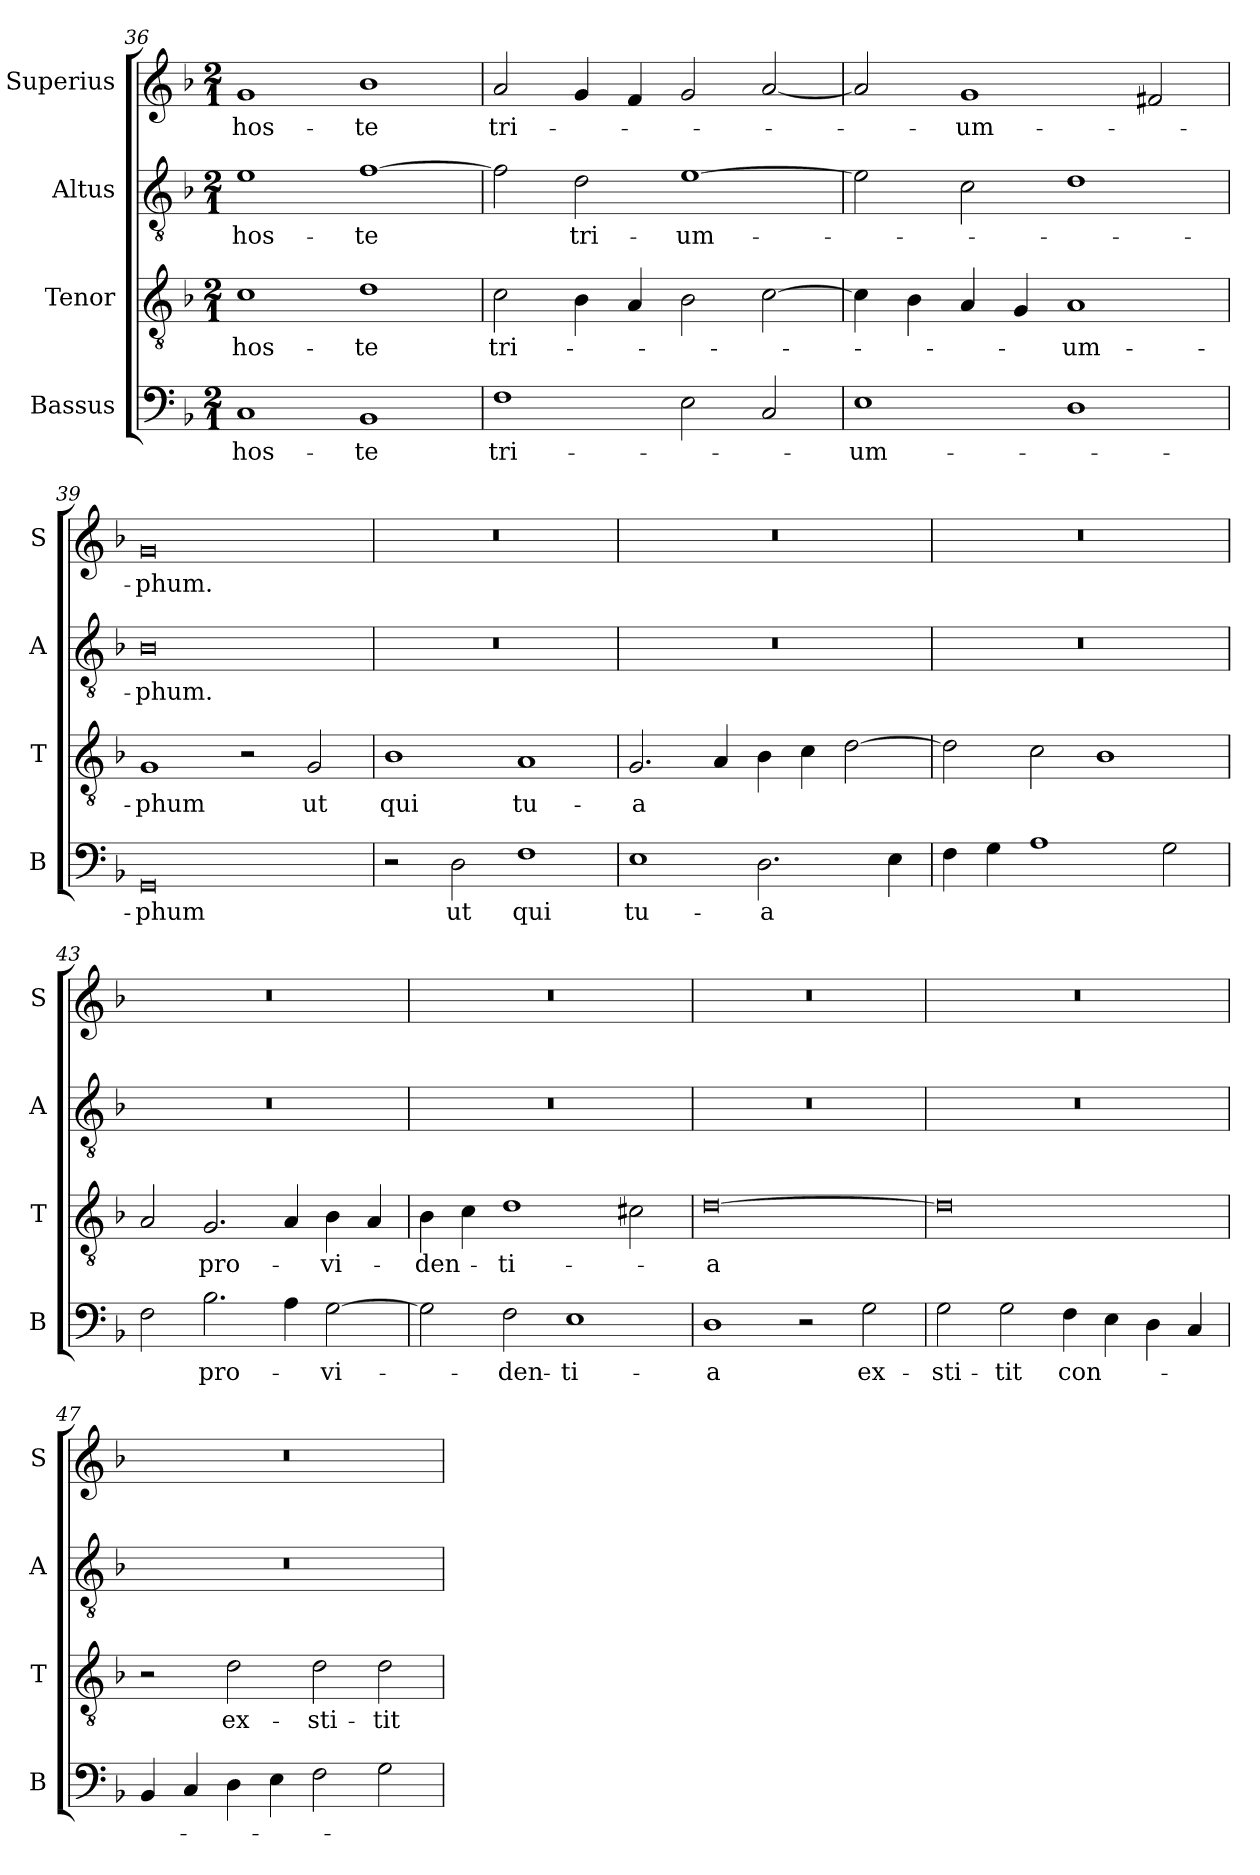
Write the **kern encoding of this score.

**kern	**text	**kern	**text	**kern	**text	**kern	**text
*part4	*part4	*part3	*part3	*part2	*part2	*part1	*part1
*staff4	*staff4	*staff3	*staff3	*staff2	*staff2	*staff1	*staff1
*I"Bassus	*	*I"Tenor	*	*I"Altus	*	*I"Superius	*
*I'B	*	*I'T	*	*I'A	*	*I'S	*
*clefF4	*	*clefGv2	*	*clefGv2	*	*clefG2	*
*k[b-]	*	*k[b-]	*	*k[b-]	*	*k[b-]	*
*F:	*	*F:	*	*F:	*	*F:	*
*M2/1	*	*M2/1	*	*M2/1	*	*M2/1	*
=36	=36	=36	=36	=36	=36	=36	=36
1C	hos-	1c	hos-	1e	hos-	1g	hos-
1BB-	-te	1d	-te	[1f	-te	1b-	-te
=37	=37	=37	=37	=37	=37	=37	=37
1F	tri-	2c	tri-	2f]	.	2a	tri-
.	.	4B-	.	2d	tri-	4g	.
.	.	4A	.	.	.	4f	.
2E	.	2B-	.	[1e	-um-	2g	.
2C	.	[2c	.	.	.	[2a	.
=38	=38	=38	=38	=38	=38	=38	=38
1E	-um-	4c]	.	2e]	.	2a]	.
.	.	4B-	.	.	.	.	.
.	.	4A	.	2c	.	1g	-um-
.	.	4G	.	.	.	.	.
1D	.	1A	-um-	1d	.	.	.
.	.	.	.	.	.	2f#X	.
=39	=39	=39	=39	=39	=39	=39	=39
0GG	-phum	1G	-phum	0B-	-phum.	0g	-phum.
.	.	2r	.	.	.	.	.
.	.	2G	ut	.	.	.	.
=40	=40	=40	=40	=40	=40	=40	=40
2r	.	1B-	qui	0r	.	0r	.
2D	ut	.	.	.	.	.	.
1F	qui	1A	tu-	.	.	.	.
=41	=41	=41	=41	=41	=41	=41	=41
1E	tu-	2.G	-a	0r	.	0r	.
.	.	4A	.	.	.	.	.
2.D	-a	4B-	.	.	.	.	.
.	.	4c	.	.	.	.	.
.	.	[2d	.	.	.	.	.
4E	.	.	.	.	.	.	.
=42	=42	=42	=42	=42	=42	=42	=42
4F	.	2d]	.	0r	.	0r	.
4G	.	.	.	.	.	.	.
1A	.	2c	.	.	.	.	.
.	.	1B-	.	.	.	.	.
2G	.	.	.	.	.	.	.
=43	=43	=43	=43	=43	=43	=43	=43
2F	.	2A	.	0r	.	0r	.
2.B-	pro-	2.G	pro-	.	.	.	.
4A	.	4A	.	.	.	.	.
[2G	-vi-	4B-	-vi-	.	.	.	.
.	.	4A	.	.	.	.	.
=44	=44	=44	=44	=44	=44	=44	=44
2G]	.	4B-	-den-	0r	.	0r	.
.	.	4c	.	.	.	.	.
2F	-den-	1d	-ti-	.	.	.	.
1E	-ti-	.	.	.	.	.	.
.	.	2c#X	.	.	.	.	.
=45	=45	=45	=45	=45	=45	=45	=45
1D	-a	[0d	-a	0r	.	0r	.
2r	.	.	.	.	.	.	.
2G	ex-	.	.	.	.	.	.
=46	=46	=46	=46	=46	=46	=46	=46
2G	-sti-	0d]	.	0r	.	0r	.
2G	-tit	.	.	.	.	.	.
4F	con-	.	.	.	.	.	.
4E	.	.	.	.	.	.	.
4D	.	.	.	.	.	.	.
4C	.	.	.	.	.	.	.
=47	=47	=47	=47	=47	=47	=47	=47
4BB-	.	2r	.	0r	.	0r	.
4C	.	.	.	.	.	.	.
4D	.	2d	ex-	.	.	.	.
4E	.	.	.	.	.	.	.
2F	.	2d	-sti-	.	.	.	.
2G	.	2d	-tit	.	.	.	.
=	=	=	=	=	=	=	=
*-	*-	*-	*-	*-	*-	*-	*-
